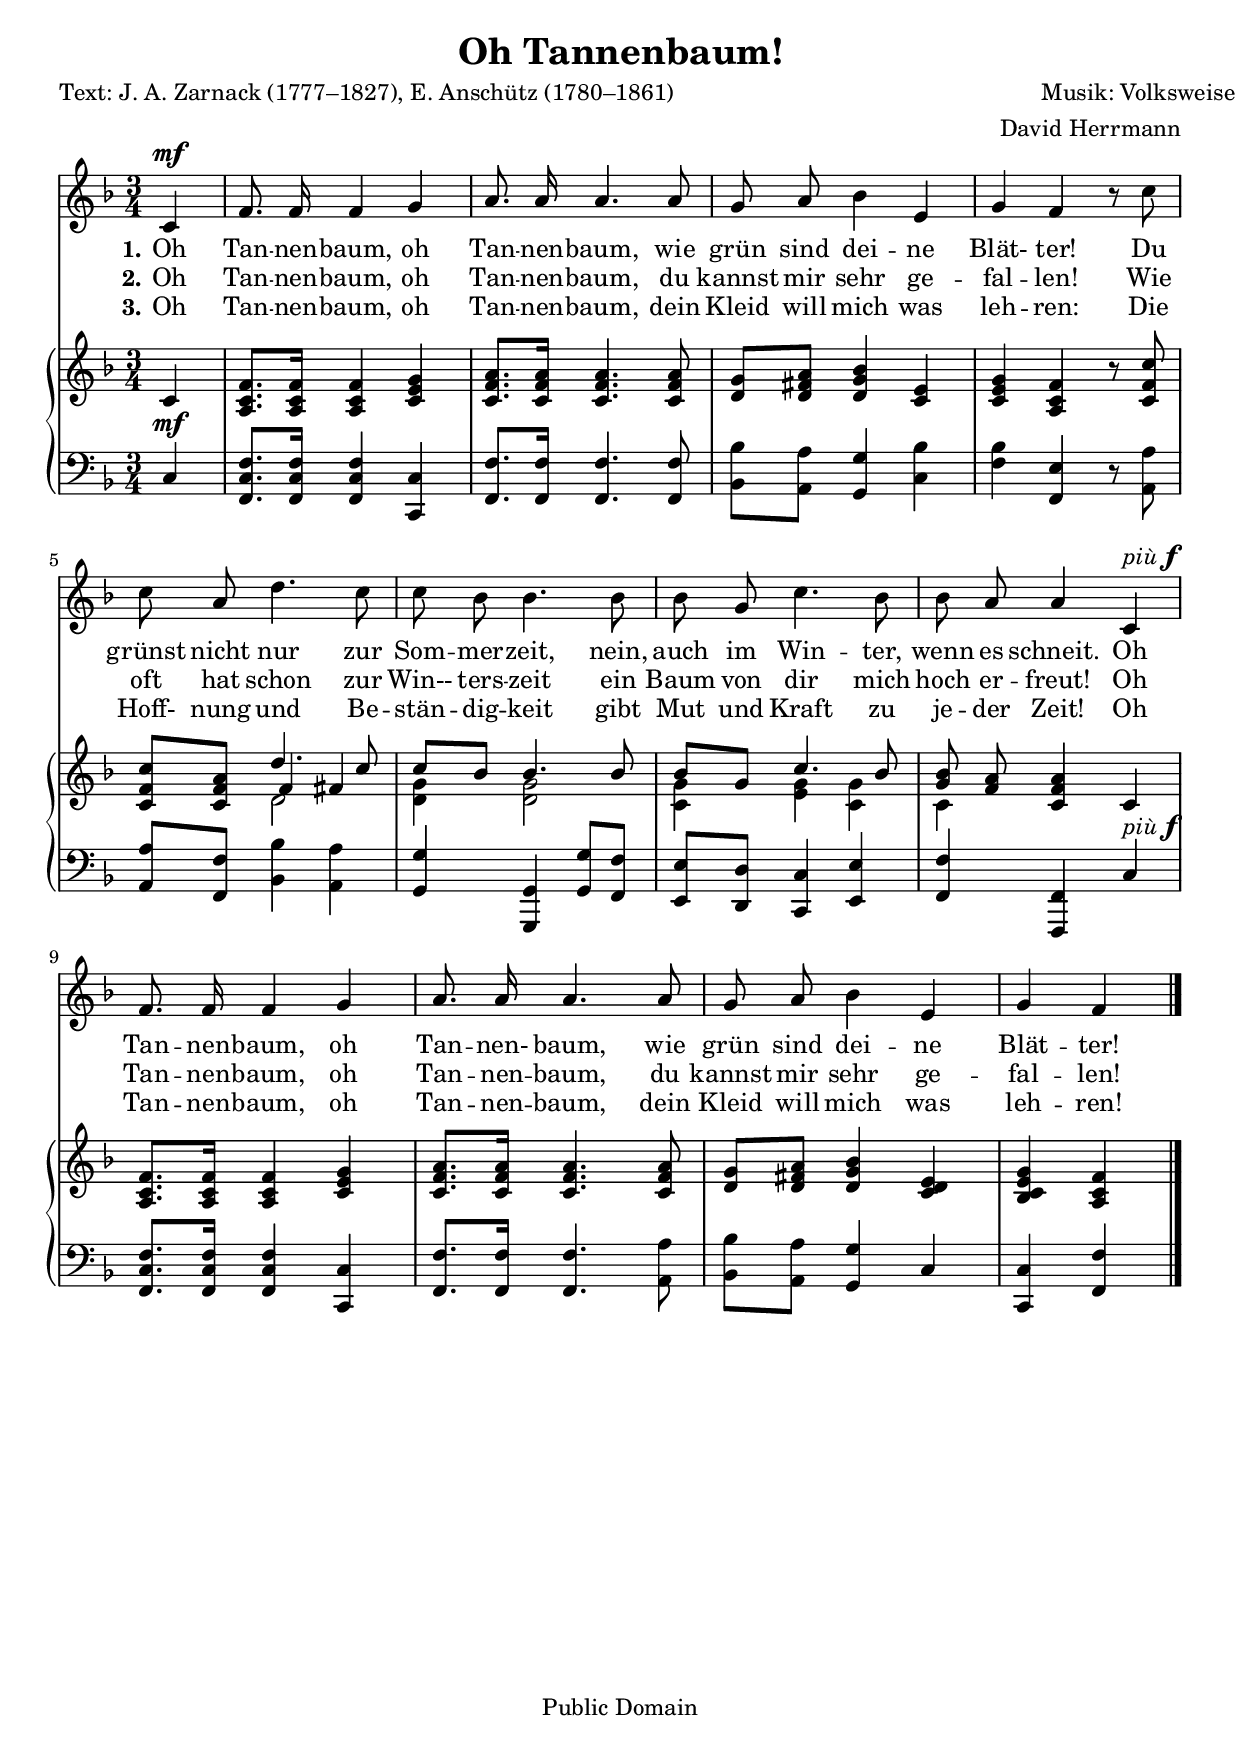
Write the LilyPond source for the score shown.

% Created on Mon Nov 15 16:37:41 CET 2010
\version "2.24.2"

\header {
  title = "Oh Tannenbaum!"
  poet = "Text: J. A. Zarnack (1777–1827), E. Anschütz (1780–1861)"
  composer =  "Musik: Volksweise"
  arranger = "David Herrmann"
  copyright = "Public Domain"
}

\include "deutsch.ly"

\layout {
  indent = #0
}

verseI= \lyricmode {
  \set stanza = #"1."
  Oh Tan -- nen -- baum, oh Tan -- nen -- baum,
  wie grün sind dei -- ne Blät- ter!
  Du grünst nicht nur zur Som -- mer -- zeit,
  nein, auch im Win -- ter, wenn es schneit._
  Oh Tan -- nen -- baum, oh Tan -- nen- baum,
  wie grün sind dei -- ne Blät -- ter!
}

verseII= \lyricmode {
  \set stanza = #"2."
  Oh Tan -- nen -- baum, oh Tan -- nen -- baum,
  du kannst mir sehr ge -- fal -- len!
  Wie oft hat schon zur Win-- ters -- zeit
  ein Baum von dir mich hoch er -- freut!
  Oh Tan -- nen -- baum, oh Tan -- nen -- baum,
  du kannst mir sehr ge -- fal -- len!
}

verseIII= \lyricmode {
  \set stanza = #"3."
  Oh Tan -- nen -- baum, oh Tan -- nen -- baum,
  dein Kleid will mich was leh -- ren:
  Die Hoff- nung und Be -- stän -- dig -- keit
  gibt Mut und Kraft zu je -- der Zeit!
  Oh Tan -- nen -- baum, oh Tan -- nen -- baum,
  dein Kleid will mich was leh -- ren!
}


staffVoice = \new Staff {
  \time 3/4
  %\set Staff.instrumentName = "Voice"
  \set Staff.midiInstrument = "voice oohs"
  \key f \major
  \clef treble

  \relative c' {
    \context Voice = "melodyVoi" {
      \dynamicUp
      % Type notes here
      \autoBeamOff
      \partial 4 c^\mf
      f8. f16 f4 g
      a8. a16 a4. a8
      g8 a b4 e,
      g f r8 c'
      c a d4. c8
      c b b4. b8
      b g c4. b8
      b a a4 c,^\markup {\italic più \dynamic f}
      f8. f16 f4 g
      a8. a16 a4. a8
      g8 a b4 e,
      g f
    }

    \bar "|."
  }

}
staffPiano = \new PianoStaff {
  \set PianoStaff.midiInstrument = #"acoustic grand"
  %\set PianoStaff.instrumentName = #"Piano"
  <<
    \context Staff = "RH" {
      % Right hand
      \clef treble
      \key f \major
      \relative c' {
        \partial 4 c4
        <a c f>8. <a c f>16 <a c f>4 <c e g>4
        <c f a>8. <c f a>16 <c f a>4. <c f a>8
        <d g>8 <d fis a>8 <d g b>4 <c e>4
        <c e g>4 <c a f'>4 r8 <c f c'>8

        <f c' c,>8 <c f a>8 <<{d'4. c8} \\ {d,2} \\ {f4 fis4}>>
        << {c'8 b8} \\ {<d, g>4} >> << {b'4. b8} \\ {<d, g>2}>>
        << {b'8 g8} \\ <g c,>4>> <<{c4. b8} \\ {<g e>4 <g c,>4}>>
        << {<b g>8 <a f>8} \\ c,4>> <c f a>4 c4
        <a c f>8. <a c f>16 <a c f>4 <c e g>4
        <c f a>8. <c f a>16 <c f a>4. <c f a>8
        <d g>8 <d fis a>8 <d g b>4 <c e d>4
        <b c e g>4 <c a f'>4

      }
    }
    \context Staff = "LH" {
      % Left hand
      \clef bass
      \key f \major
      \relative c {
        \partial 4 c4^\mf
        <c f f,>8. <c f f,>16 <c f f,>4 <c c,>4
        <f f,>8. <f f,>16 <f f,>4. <f f,>8
        <b, b'>8 <a a'>8 <g g'>4 <c b'>4
        <b' f>4 <e, f,>4 r8 <a, a'>8

        <a a'>8 <f f'>8 <b b'>4 <a a'>4
        <g g'>4 <g g,>4 <g g'>8 <f f'>8
        <e e'>8 <d d'>8 <c c'>4 <e e'>4
        <f f'>4 <f f,>4 c'4^\markup {\italic più \dynamic f}
        <c f f,>8. <c f f,>16 <c f f,>4 <c c,>4
        <f f,>8. <f f,>16 <f f,>4. <a a,>8
        <b, b'>8 <a a'>8 <g g'>4 c4
        <c c,>4 <f f,>4
      }
    }
  >>
}


harmonies = \new ChordNames \chordmode {
  \germanChords
}

\score {
  <<
    \harmonies
    \staffVoice
    \context Lyrics = "lmelodyVoiLI" \lyricmode { \lyricsto "melodyVoi" \verseI }

    \context Lyrics = "lmelodyVoiLII" \lyricmode { \lyricsto "melodyVoi" \verseII }

    \context Lyrics = "lmelodyVoiLIII" \lyricmode { \lyricsto "melodyVoi" \verseIII }

    \staffPiano
  >>

  \layout {
  }
}

\paper {
}

